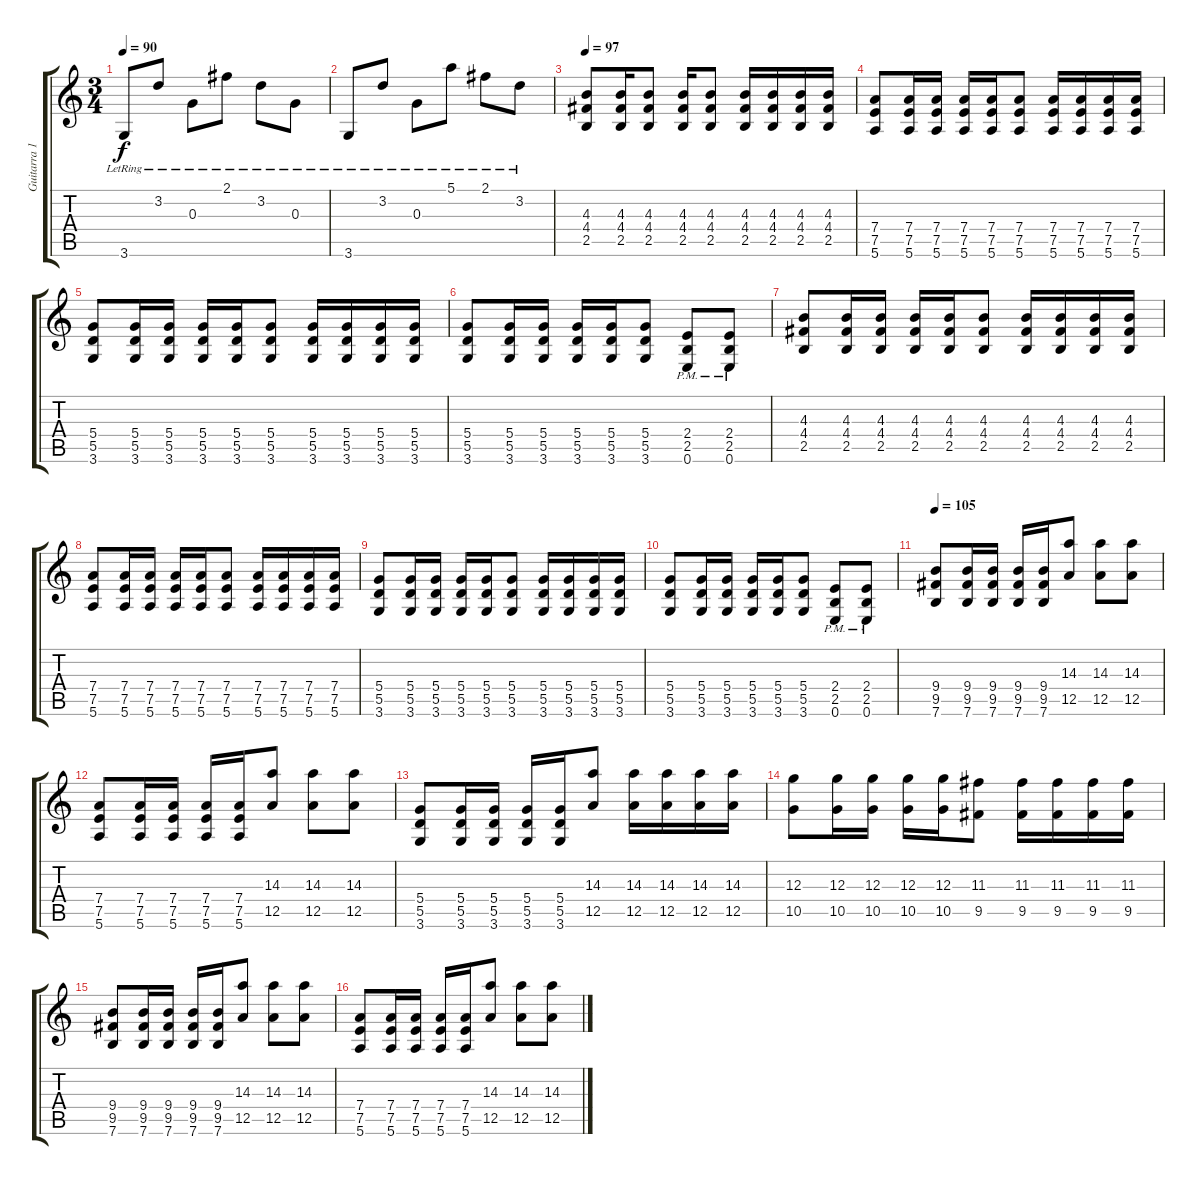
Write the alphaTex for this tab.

\track ("Guitarra 1" "Guitarra 1") {instrument overdrivenguitar}
\staff {score tabs}
\tuning (E4 B3 G3 D3 A2 E2) {hide}
\ts (3 4)
\tempo 90
\clef g2
\ks c
3.6{lr}.8{dy f} 3.2{lr}.8 0.3{lr}.8 2.1{lr}.8 3.2{lr}.8 0.3{lr}.8 |
3.6{lr}.8 3.2{lr}.8 0.3{lr}.8 5.1{lr}.8 2.1{lr}.8 3.2{lr}.8 |
\tempo 97
(4.3 4.4 2.5).8{instrument overdrivenguitar} (4.3 4.4 2.5).16 (4.3 4.4 2.5).8 (4.3 4.4 2.5).16 (4.3 4.4 2.5).8 (4.3 4.4 2.5).16 (4.3 4.4 2.5).16 (4.3 4.4 2.5).16 (4.3 4.4 2.5).16 |
(7.4 7.5 5.6).8 (7.4 7.5 5.6).16 (7.4 7.5 5.6).16 (7.4 7.5 5.6).16 (7.4 7.5 5.6).16 (7.4 7.5 5.6).8 (7.4 7.5 5.6).16 (7.4 7.5 5.6).16 (7.4 7.5 5.6).16 (7.4 7.5 5.6).16 |
(5.4 5.5 3.6).8 (5.4 5.5 3.6).16 (5.4 5.5 3.6).16 (5.4 5.5 3.6).16 (5.4 5.5 3.6).16 (5.4 5.5 3.6).8 (5.4 5.5 3.6).16 (5.4 5.5 3.6).16 (5.4 5.5 3.6).16 (5.4 5.5 3.6).16 |
(5.4 5.5 3.6).8 (5.4 5.5 3.6).16 (5.4 5.5 3.6).16 (5.4 5.5 3.6).16 (5.4 5.5 3.6).16 (5.4 5.5 3.6).8 (2.4{pm} 2.5{pm} 0.6{pm}).8 (2.4{pm} 2.5{pm} 0.6{pm}).8 |
(4.3 4.4 2.5).8 (4.3 4.4 2.5).16 (4.3 4.4 2.5).16 (4.3 4.4 2.5).16 (4.3 4.4 2.5).16 (4.3 4.4 2.5).8 (4.3 4.4 2.5).16 (4.3 4.4 2.5).16 (4.3 4.4 2.5).16 (4.3 4.4 2.5).16 |
(7.4 7.5 5.6).8 (7.4 7.5 5.6).16 (7.4 7.5 5.6).16 (7.4 7.5 5.6).16 (7.4 7.5 5.6).16 (7.4 7.5 5.6).8 (7.4 7.5 5.6).16 (7.4 7.5 5.6).16 (7.4 7.5 5.6).16 (7.4 7.5 5.6).16 |
(5.4 5.5 3.6).8 (5.4 5.5 3.6).16 (5.4 5.5 3.6).16 (5.4 5.5 3.6).16 (5.4 5.5 3.6).16 (5.4 5.5 3.6).8 (5.4 5.5 3.6).16 (5.4 5.5 3.6).16 (5.4 5.5 3.6).16 (5.4 5.5 3.6).16 |
(5.4 5.5 3.6).8 (5.4 5.5 3.6).16 (5.4 5.5 3.6).16 (5.4 5.5 3.6).16 (5.4 5.5 3.6).16 (5.4 5.5 3.6).8 (2.4{pm} 2.5{pm} 0.6{pm}).8 (2.4{pm} 2.5{pm} 0.6{pm}).8 |
\tempo 105
(9.4 9.5 7.6).8 (9.4 9.5 7.6).16 (9.4 9.5 7.6).16 (9.4 9.5 7.6).16 (9.4 9.5 7.6).16 (14.3 12.5).8 (14.3 12.5).8 (14.3 12.5).8 |
(7.4 7.5 5.6).8 (7.4 7.5 5.6).16 (7.4 7.5 5.6).16 (7.4 7.5 5.6).16 (7.4 7.5 5.6).16 (14.3 12.5).8 (14.3 12.5).8 (14.3 12.5).8 |
(5.4 5.5 3.6).8 (5.4 5.5 3.6).16 (5.4 5.5 3.6).16 (5.4 5.5 3.6).16 (5.4 5.5 3.6).16 (14.3 12.5).8 (14.3 12.5).16 (14.3 12.5).16 (14.3 12.5).16 (14.3 12.5).16 |
(12.3 10.5).8 (12.3 10.5).16 (12.3 10.5).16 (12.3 10.5).16 (12.3 10.5).16 (11.3 9.5).8 (11.3 9.5).16 (11.3 9.5).16 (11.3 9.5).16 (11.3 9.5).16 |
(9.4 9.5 7.6).8 (9.4 9.5 7.6).16 (9.4 9.5 7.6).16 (9.4 9.5 7.6).16 (9.4 9.5 7.6).16 (14.3 12.5).8 (14.3 12.5).8 (14.3 12.5).8 |
(7.4 7.5 5.6).8 (7.4 7.5 5.6).16 (7.4 7.5 5.6).16 (7.4 7.5 5.6).16 (7.4 7.5 5.6).16 (14.3 12.5).8 (14.3 12.5).8 (14.3 12.5).8
